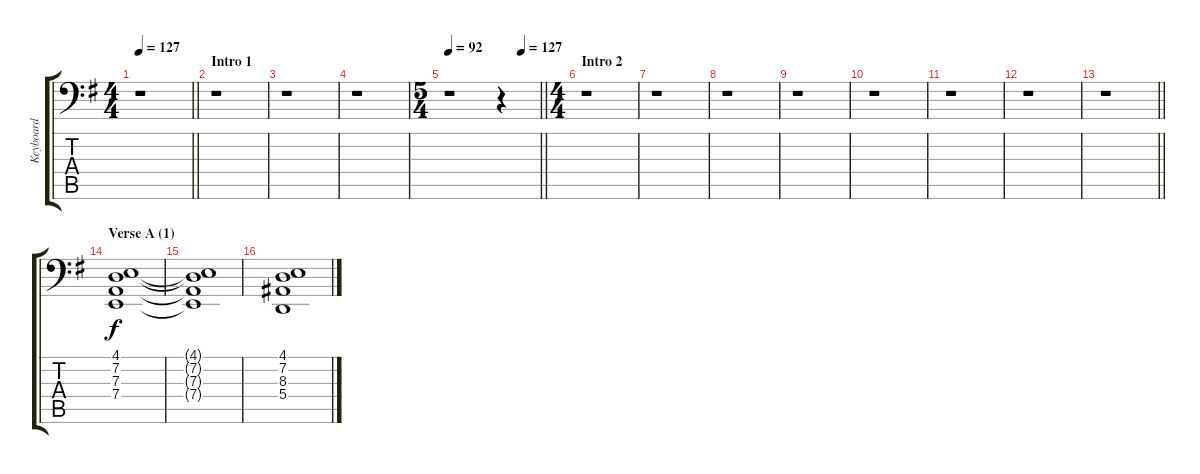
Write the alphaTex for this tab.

\track ("Keyboard" "Keyboard") {instrument pad3polysynth}
\staff {score tabs}
\tuning (C3 G2 D2 A1 E1 B0) {hide}
\ts (4 4)
\tempo 127
\clef f4
\barLineRight lightlight
\ks eminor
r.1{dy f instrument pad3polysynth} |
\section ("" "Intro 1")
r.1 |
r.1 |
r.1 |
\ts (5 4)
\tempo 92
\tempo (127 0.8)
\barLineRight lightlight
r.1 r.4 |
\ts (4 4)
\section ("" "Intro 2")
r.1 |
r.1 |
r.1 |
r.1 |
r.1 |
r.1 |
r.1 |
\barLineRight lightlight
r.1 |
\section ("" "Verse A (1)")
(4.1 7.2 7.3 7.4).1 |
(4.1{t} 7.2{t} 7.3{t} 7.4{t}).1 |
(4.1 7.2 8.3 5.4).1
